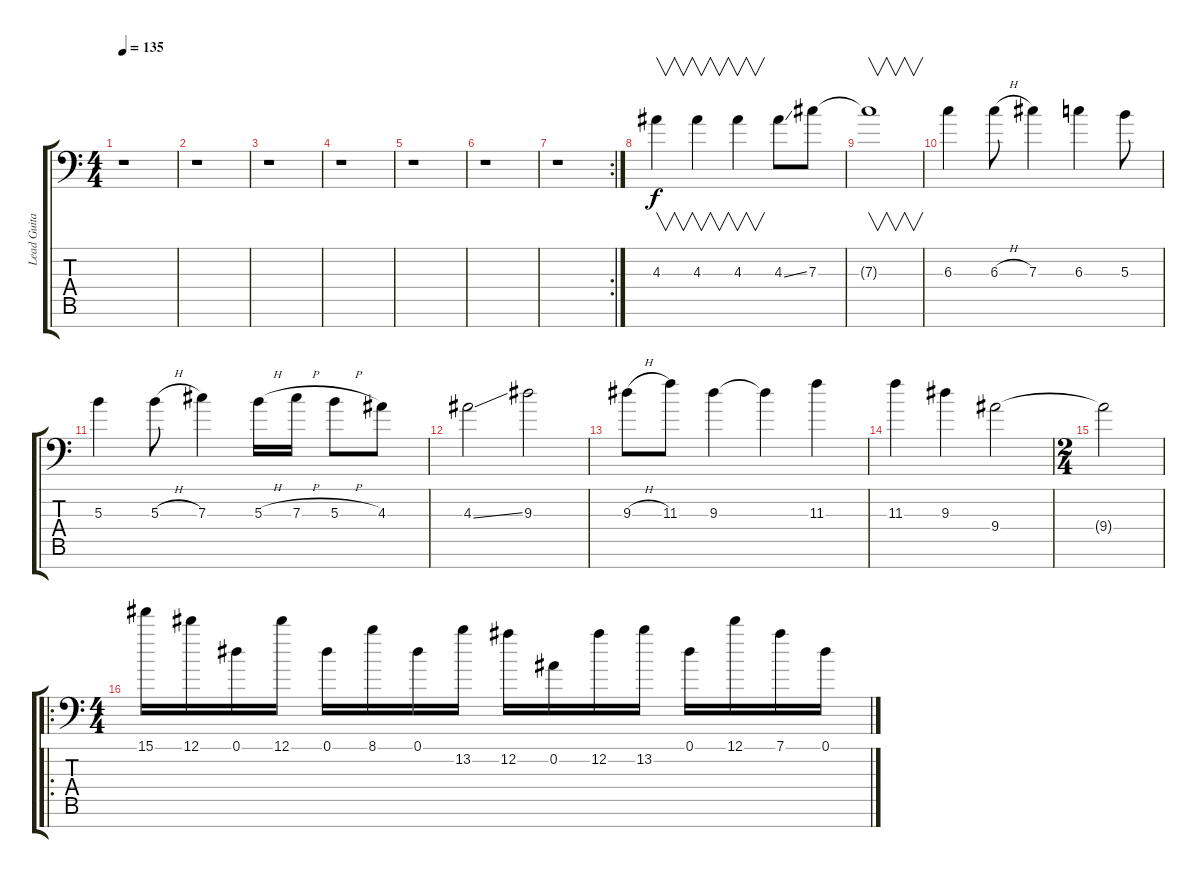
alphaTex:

\track ("Lead Guitar" "Lead Guita") {instrument distortionguitar}
\staff {score tabs}
\tuning (Eb4 Bb3 Gb3 Db3 Ab2 Eb2 Bb1) {hide}
\ts (4 4)
\tempo 135
\clef f4
\ks c
r.1{dy f} |
r.1 |
r.1 |
r.1 |
r.1 |
r.1 |
\rc 2
r.1 |
4.3.4{v} 4.3.4{v} 4.3.4{v} 4.3{ss}.8 7.3.8 |
7.3{t}.1{v} |
6.3.4 6.3{h}.8 7.3.4 6.3.4 5.3.8 |
5.3.4 5.3{h}.8 7.3.4 5.3{h}.16 7.3{h}.16 5.3{h}.8 4.3.8 |
4.3{ss}.2 9.3.2 |
9.3{h}.8 11.3.8 9.3.4 9.3{t}.4 11.3.4 |
11.3.4 9.3.4 9.4.2 |
\ts (2 4)
9.4{t}.2 |
\ro
\ts (4 4)
15.1.16 12.1.16 0.1.16 12.1.16 0.1.16 8.1.16 0.1.16 13.2.16 12.2.16 0.2.16 12.2.16 13.2.16 0.1.16 12.1.16 7.1.16 0.1.16
